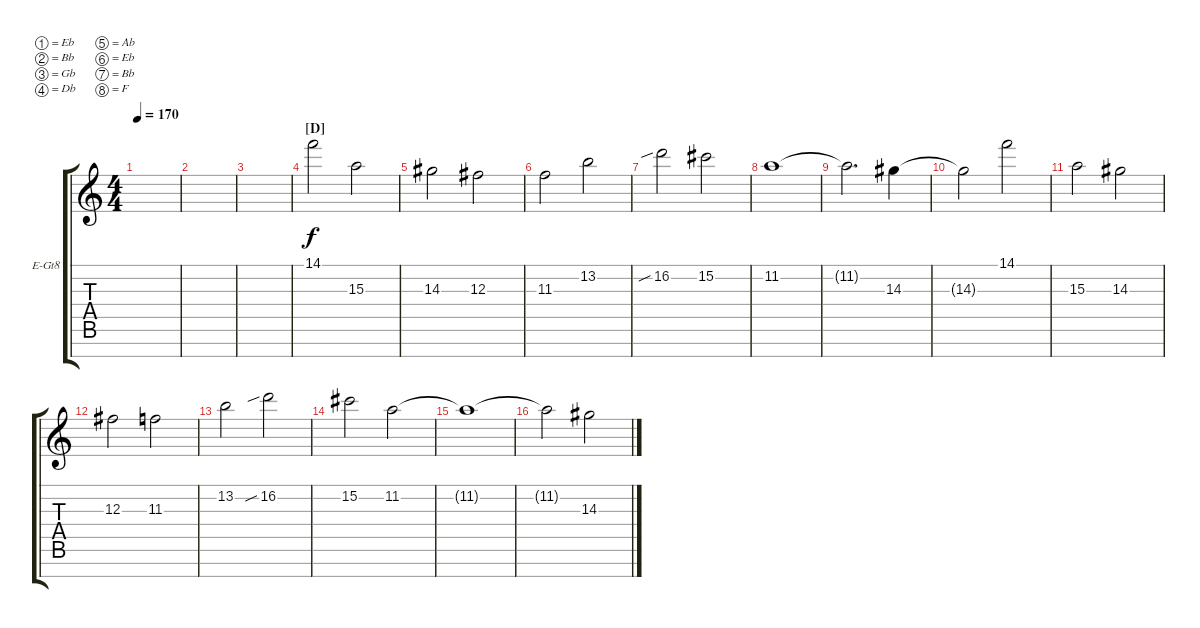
\defaultSystemsLayout 4
\bracketExtendMode groupsimilarinstruments
\firstSystemTrackNameOrientation horizontal
\otherSystemsTrackNameOrientation horizontal
\track ("Lead" "E-Gt8") {instrument distortionguitar}
\staff {score tabs}
\tuning (Eb4 Bb3 Gb3 Db3 Ab2 Eb2 Bb1 F1)
\ts (4 4)
\tempo 170
\clef g2
\ks c
|
|
|
\section ("D" "")
14.1.2 15.3.2 |
14.3.2 12.3.2 |
11.3.2 13.2.2 |
16.2{sib}.2 15.2.2 |
11.2.1 |
11.2{t}.2{d} 14.3.4 |
14.3{t}.2 14.1.2 |
15.3.2 14.3.2 |
12.3.2 11.3.2 |
13.2.2 16.2{sib}.2 |
15.2.2 11.2.2 |
11.2{t}.1 |
11.2{t}.2 14.3.2
